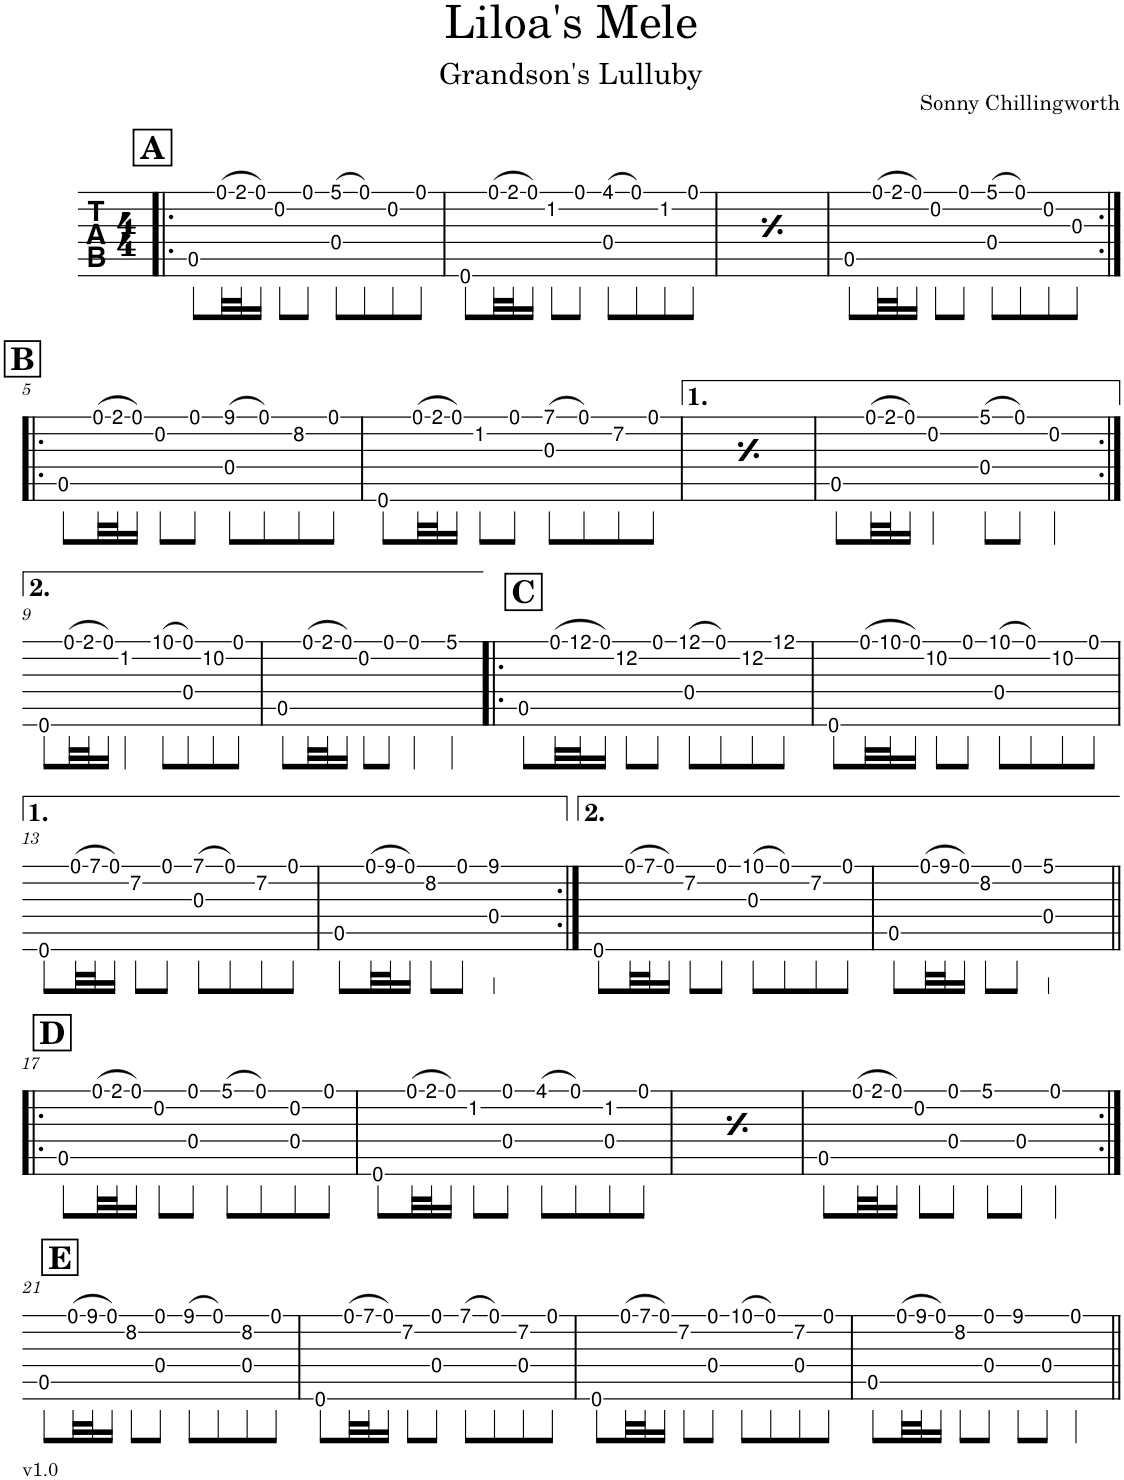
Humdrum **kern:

**kern	**kern
*part1	*part1
*staff2	*staff1
*I"Acoustic Guitar	*
*I'Guit.	*
*stria6	*stria5
*	*clefGv2
*k[f#c#]	*k[f#c#]
*M4/4	*M4/4
!!LO:REH:place=s1:a:B:cj:fs=14:t=A
=1!|:	=1!|:
8AA\L	8AA/L
32e\LL	(32e/LL
32f#\J	32f#/J
16e\JJ	16e/JJ)
8B\L	8B\L
8e\J	8e\J
8D\ 8a\L	(8D/ 8a/L
8e\	8e/J)
8B\	8B\L
8e\J	8e\J
=2	=2
8EE\L	8EE/L
32e\LL	(32e/LL
32f#\J	32f#/J
16e\JJ	16e/JJ)
8c\L	8cn\L
8e\J	8e\J
8D\ 8a-\L	(8D/ 8a-X/L
8e\	8e/J)
8c\	8c\L
8e\J	8e\J
=3	=3
8EE\L	8EE/L
32e\LL	(32e/LL
32f#\J	32f#/J
16e\JJ	16e/JJ)
8c\L	8cn\L
8e\J	8e\J
8D\ 8a-\L	(8D/ 8a-X/L
8e\	8e/J)
8c\	8c\L
8e\J	8e\J
=4	=4
8AA\L	8AA/L
32e\LL	(32e/LL
32f#\J	32f#/J
16e\JJ	16e/JJ)
8B\L	8B\L
8e\J	8e\J
8D\ 8a\L	(8D/ 8a/L
8e\	8e/J)
8B\	8B/L
8G\J	8G/J
!!LO:LB:g=z
!!LO:REH:place=s1:a:B:cj:fs=14:t=B
=5:|!|:	=5:|!|:
8AA\L	8AA/L
32e\LL	(32e/LL
32f#\J	32f#/J
16e\JJ	16e/JJ)
8B\L	8B\L
8e\J	8e\J
8D\ 8cc#\L	(8D/ 8cc#/L
8e\	8e/J)
8g\	8g\L
8e\J	8e\J
=6	=6
8EE\L	8EE/L
32e\LL	(32e/LL
32f#\J	32f#/J
16e\JJ	16e/JJ)
8c\L	8cn\L
8e\J	8e\J
8G\ 8b\L	(8G\ 8b\L
8e\	8e\J)
8f#\	8f#\L
8e\J	8e\J
=7	=7
8EE\L	8EE/L
32e\LL	(32e/LL
32f#\J	32f#/J
16e\JJ	16e/JJ)
8c\L	8cn\L
8e\J	8e\J
8G\ 8b\L	(8G\ 8b\L
8e\	8e\J)
8f#\	8f#\L
8e\J	8e\J
=8	=8
8AA\L	8AA/L
32e\LL	(32e/LL
32f#\J	32f#/J
16e\JJ	16e/JJ)
4B\	4B
8D\ 8a\L	(8D/ 8a/L
8e\J	8e/J)
4B\	4B
!!LO:LB:g=z
=9:|!	=9:|!
8EE\L	8EE/L
32e\LL	(32e/LL
32f#\J	32f#/J
16e\JJ	16e/JJ)
4c\	4cn
8dd\L	(8dd\L
8D\ 8e\	8D\ 8e\J)
8a\	8a\L
8e\J	8e\J
=10	=10
8AA\L	8AA/L
32e\LL	(32e/LL
32f#\J	32f#/J
16e\JJ	16e/JJ)
8B\L	8B\L
8e\J	8e\J
4e\	4e
4a\	4a
!!LO:REH:place=s1:a:B:cj:fs=14:t=C
=11!|:	=11!|:
8AA\L	8AA/L
32e\LL	(32e/LL
32ee\J	32ee/J
16e\JJ	16e/JJ)
8b\L	8b\L
8e\J	8e\J
8D\ 8ee\L	(8D/ 8ee/L
8e\	8e/J)
8b\	8b\L
8ee\J	8ee\J
=12	=12
8EE\L	8EE/L
32e\LL	(32e/LL
32dd\J	32dd/J
16e\JJ	16e/JJ)
8a\L	8a\L
8e\J	8e\J
8D\ 8dd\L	(8D/ 8dd/L
8e\	8e/J)
8a\	8a\L
8e\J	8e\J
!!LO:LB:g=z
=13	=13
8EE\L	8EE/L
32e\LL	(32e/LL
32b\J	32b/J
16e\JJ	16e/JJ)
8f#\L	8f#\L
8e\J	8e\J
8G\ 8b\L	(8G\ 8b\L
8e\	8e\J)
8f#\	8f#\L
8e\J	8e\J
=14	=14
8AA\L	8AA/L
32e\LL	(32e/LL
32cc#\J	32cc#/J
16e\JJ	16e/JJ)
8g\L	8g\L
8e\J	8e\J
2D\ 2cc#\	2D 2cc#
=15:|!	=15:|!
8EE\L	8EE/L
32e\LL	(32e/LL
32b\J	32b/J
16e\JJ	16e/JJ)
8f#\L	8f#\L
8e\J	8e\J
8G\ 8dd\L	(8G\ 8dd\L
8e\	8e\J)
8f#\	8f#\L
8e\J	8e\J
=16	=16
8AA\L	8AA/L
32e\LL	(32e/LL
32cc#\J	32cc#/J
16e\JJ	16e/JJ)
8g\L	8g\L
8e\J	8e\J
2D\ 2a\	2D 2a
!!LO:LB:g=z
!!LO:REH:place=s1:a:B:cj:fs=14:t=D
=17!|:	=17!|:
8AA\L	8AA/L
32e\LL	(32e/LL
32f#\J	32f#/J
16e\JJ	16e/JJ)
8B\L	8B\L
8D\ 8e\J	8D\ 8e\J
8a\L	(8a\L
8e\	8e\J)
8D\ 8B\	8D/ 8B/L
8e\J	8e/J
=18	=18
8EE\L	8EE/L
32e\LL	(32e/LL
32f#\J	32f#/J
16e\JJ	16e/JJ)
8c\L	8cn\L
8D\ 8e\J	8D\ 8e\J
8a-\L	(8a-X\L
8e\	8e\J)
8D\ 8B#\	8D/ 8B#X/L
8e\J	8e/J
=19	=19
8EE\L	8EE/L
32e\LL	(32e/LL
32f#\J	32f#/J
16e\JJ	16e/JJ)
8c\L	8cn\L
8D\ 8e\J	8D\ 8e\J
8a-\L	(8a-X\L
8e\	8e\J)
8D\ 8B#\	8D/ 8B#X/L
8e\J	8e/J
=20	=20
8AA\L	8AA/L
32e\LL	(32e/LL
32f#\J	32f#/J
16e\JJ	16e/JJ)
8B\L	8B\L
8D\ 8e\J	8D\ 8e\J
8a\L	8a\L
8D\J	8D\J
4e\	4e
!!LO:LB:g=z
!!LO:REH:place=s1:a:B:cj:fs=14:t=E
=21:|!	=21:|!
8AA\L	8AA/L
32e\LL	(32e/LL
32cc#\J	32cc#/J
16e\JJ	16e/JJ)
8g\L	8g\L
8D\ 8e\J	8D\ 8e\J
8cc#\L	(8cc#\L
8e\	8e\J)
8D\ 8g\	8D/ 8g/L
8e\J	8e/J
=22	=22
8EE\L	8EE/L
32e\LL	(32e/LL
32b\J	32b/J
16e\JJ	16e/JJ)
8f#\L	8f#\L
8D\ 8e\J	8D\ 8e\J
8b\L	(8b\L
8e\	8e\J)
8D\ 8f#\	8D/ 8f#/L
8e\J	8e/J
=23	=23
8EE\L	8EE/L
32e\LL	(32e/LL
32b\J	32b/J
16e\JJ	16e/JJ)
8f#\L	8f#\L
8D\ 8e\J	8D\ 8e\J
8dd\L	(8dd\L
8e\	8e\J)
8D\ 8f#\	8D/ 8f#/L
8e\J	8e/J
=24	=24
8AA\L	8AA/L
32e\LL	(32e/LL
32cc#\J	32cc#/J
16e\JJ	16e/JJ)
8g\L	8g\L
8D\ 8e\J	8D\ 8e\J
8cc#\L	8cc#\L
8D\J	8D\J
4e\	4e
=||	=||
*-	*-
